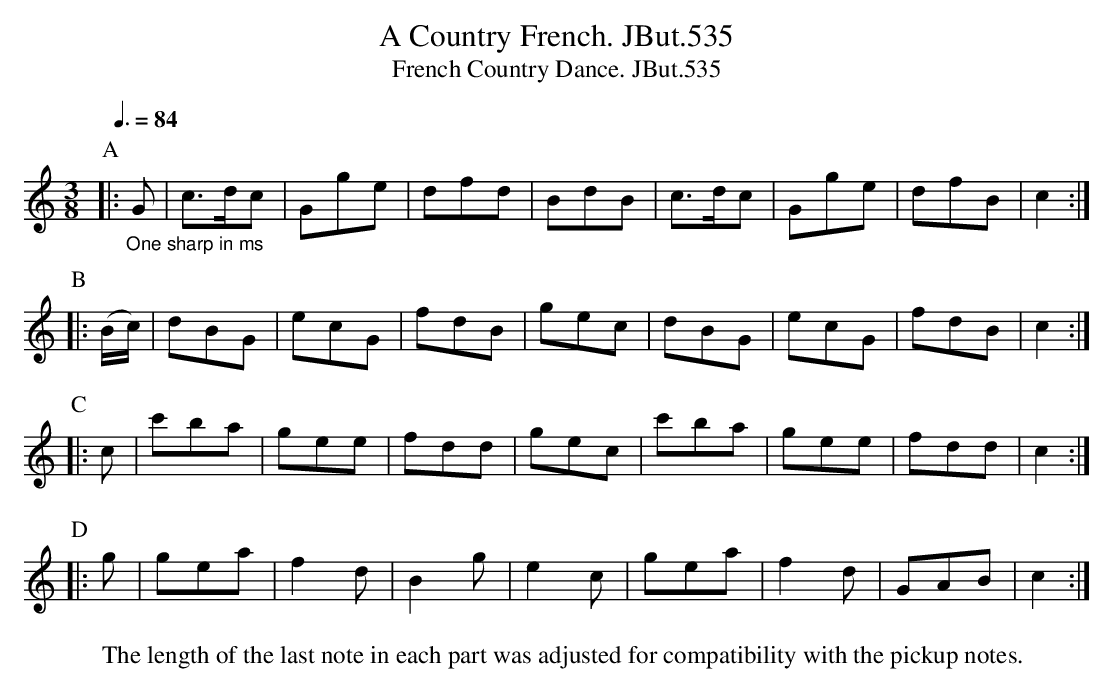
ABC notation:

X:1
T:Country French. JBut.535, A
T:French Country Dance. JBut.535
M:3/8
Q:3/8=84
L:1/8
W:The length of the last note in each part was adjusted for compatibility with the pickup notes.
K:C
P:A
|: "_One sharp in ms"G | c>dc | Gge | dfd | BdB | c>dc | Gge | dfB | c2 :|
P:B
|: (B/c/) | dBG | ecG | fdB | gec | dBG | ecG | fdB | c2 :|
P:C
|: c | c'ba | gee | fdd | gec | c'ba | gee | fdd | c2 :|
P:D
|: g | gea | f2d | B2g | e2c | gea | f2d | GAB | c2 :|
